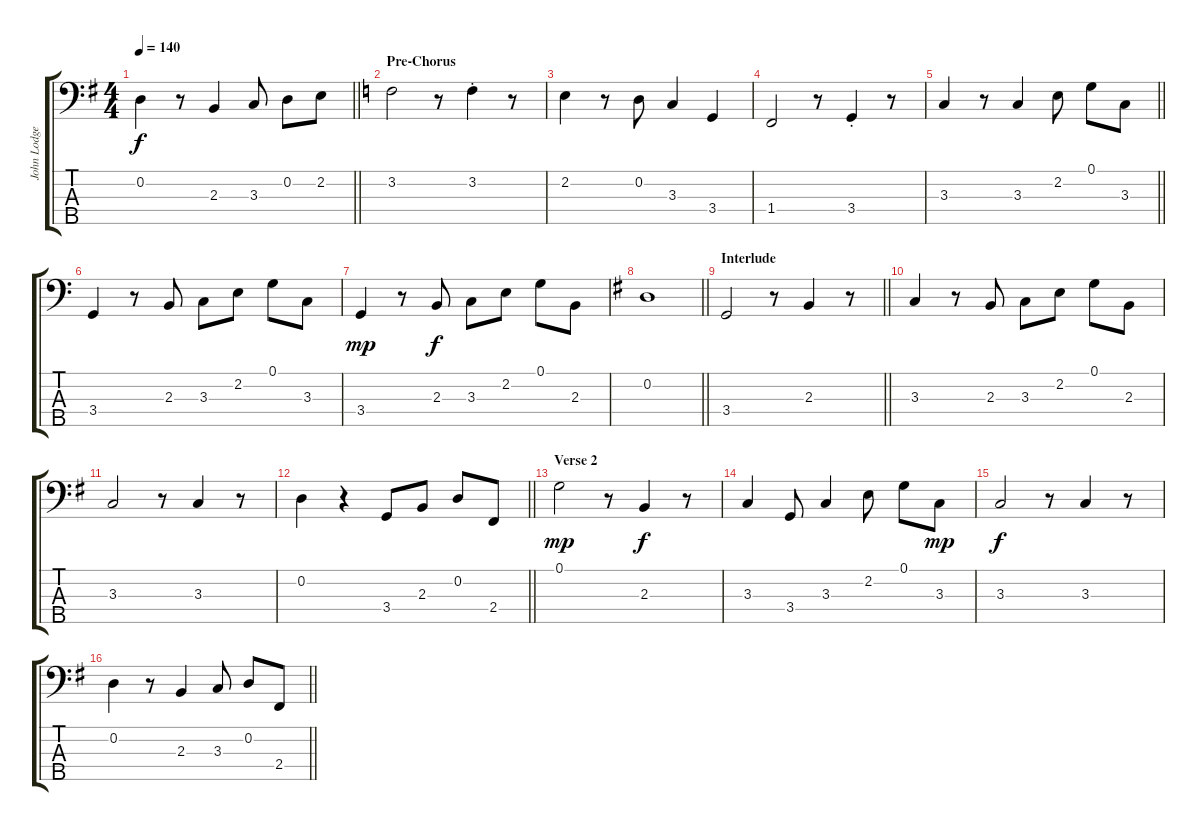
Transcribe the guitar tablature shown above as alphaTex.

\track ("John Lodge" "John Lodge") {instrument slapbass2}
\staff {score tabs}
\tuning (G2 D2 A1 E1 B0) {hide}
\ts (4 4)
\tempo 140
\clef f4
\barLineRight lightlight
\ks g
0.2.4{dy f} r.8 2.3.4 3.3.8 0.2.8 2.2.8 |
\section ("" "Pre-Chorus")
\ks c
3.2.2 r.8 3.2{st}.4 r.8 |
2.2.4 r.8 0.2.8 3.3.4 3.4.4 |
1.4.2 r.8 3.4{st}.4 r.8 |
\barLineRight lightlight
3.3.4 r.8 3.3.4 2.2.8 0.1.8 3.3.8 |
\section ("" "")
3.4.4 r.8 2.3.8 3.3.8 2.2.8 0.1.8 3.3.8 |
3.4.4{dy mp} r.8 2.3.8{dy f} 3.3.8 2.2.8 0.1.8 2.3.8 |
\barLineRight lightlight
\ks g
0.2.1 |
\section ("" "Interlude")
\barLineRight lightlight
3.4.2 r.8 2.3.4 r.8 |
3.3.4 r.8 2.3.8 3.3.8 2.2.8 0.1.8 2.3.8 |
3.3.2 r.8 3.3.4 r.8 |
\barLineRight lightlight
0.2.4 r.4 3.4.8 2.3.8 0.2.8 2.4.8 |
\section ("" "Verse 2")
0.1.2{dy mp} r.8 2.3.4{dy f} r.8 |
3.3.4 3.4.8 3.3.4 2.2.8 0.1.8 3.3.8{dy mp} |
3.3.2{dy f} r.8 3.3.4 r.8 |
\barLineRight lightlight
0.2.4 r.8 2.3.4 3.3.8 0.2.8 2.4.8
